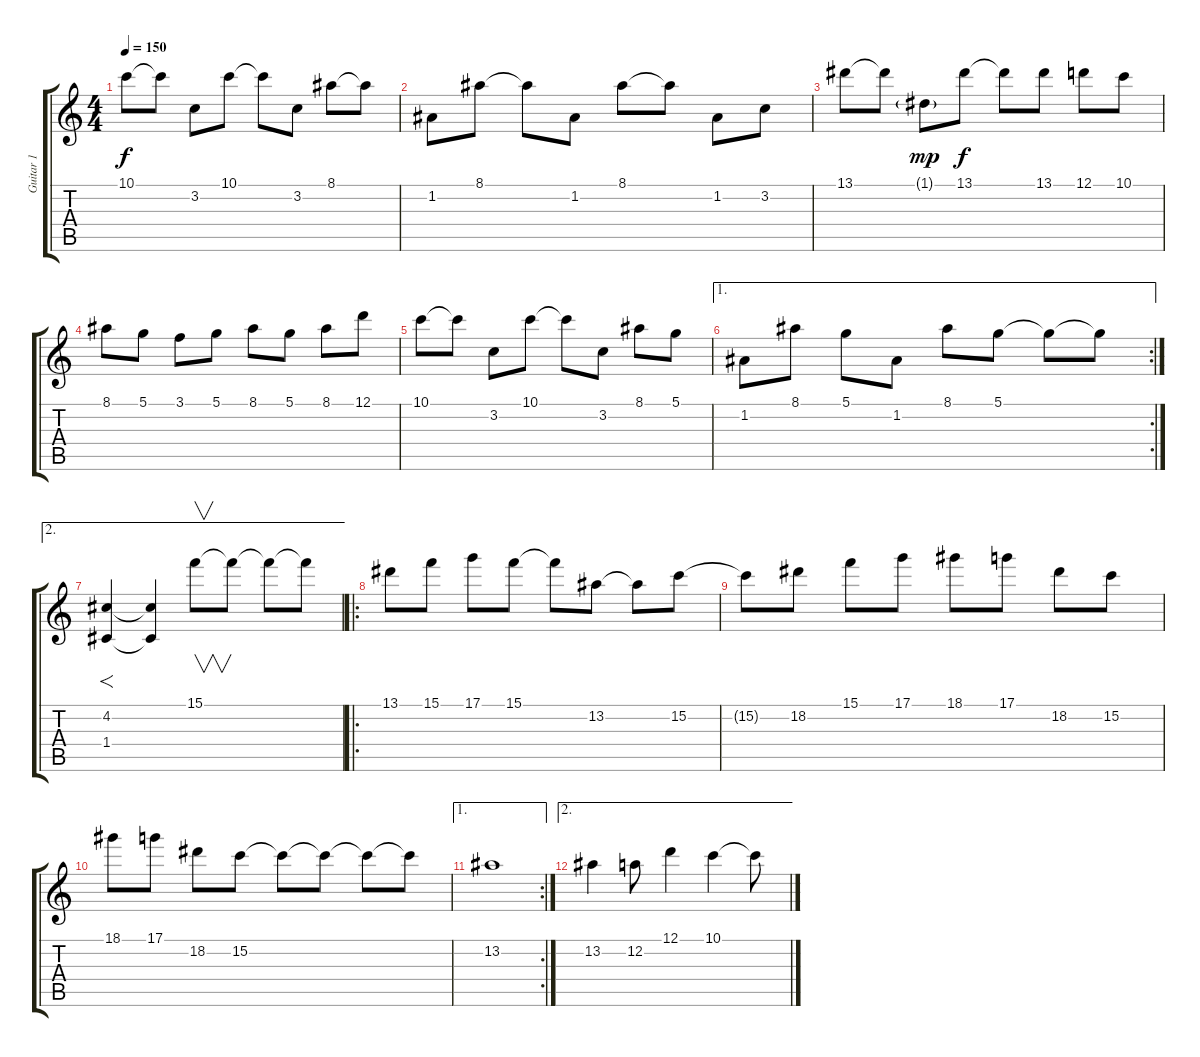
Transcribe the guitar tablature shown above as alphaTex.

\track ("Guitar 1" "Guitar 1") {instrument acousticguitarsteel}
\staff {score tabs}
\tuning (D4 A3 F3 C3 G2 C2) {hide}
\ts (4 4)
\tempo 150
\clef g2
\ks c
10.1.8{dy f} 10.1{t}.8 3.2.8 10.1.8 10.1{t}.8 3.2.8 8.1.8 8.1{t}.8 |
1.2.8 8.1.8 8.1{t}.8 1.2.8 8.1.8 8.1{t}.8 1.2.8 3.2.8 |
13.1.8 13.1{t}.8 1.1{g}.8{dy mp} 13.1.8{dy f} 13.1{t}.8 13.1.8 12.1.8 10.1.8 |
8.1.8 5.1.8 3.1.8 5.1.8 8.1.8 5.1.8 8.1.8 12.1.8 |
10.1.8 10.1{t}.8 3.2.8 10.1.8 10.1{t}.8 3.2.8 8.1.8 5.1.8 |
\ae 1
\rc 2
1.2.8 8.1.8 5.1.8 1.2.8 8.1.8 5.1.8 5.1{t}.8 5.1{t}.8 |
\ae 2
(4.2 1.4).4{f} (4.2{t} 1.4{t}).4 15.1.8{v} 15.1{t}.8 15.1{t}.8 15.1{t}.8 |
\ro
13.1.8{instrument electricguitarjazz} 15.1.8 17.1.8 15.1.8 15.1{t}.8 13.2.8 13.2{t}.8 15.2.8 |
15.2{t}.8 18.2.8 15.1.8 17.1.8 18.1.8 17.1.8 18.2.8 15.2.8 |
18.1.8 17.1.8 18.2.8 15.2.8 15.2{t}.8 15.2{t}.8 15.2{t}.8 15.2{t}.8 |
\ae 1
\rc 2
13.2.1 |
\ae 2
13.2.4 12.2.8 12.1.4 10.1.4 10.1{t}.8
